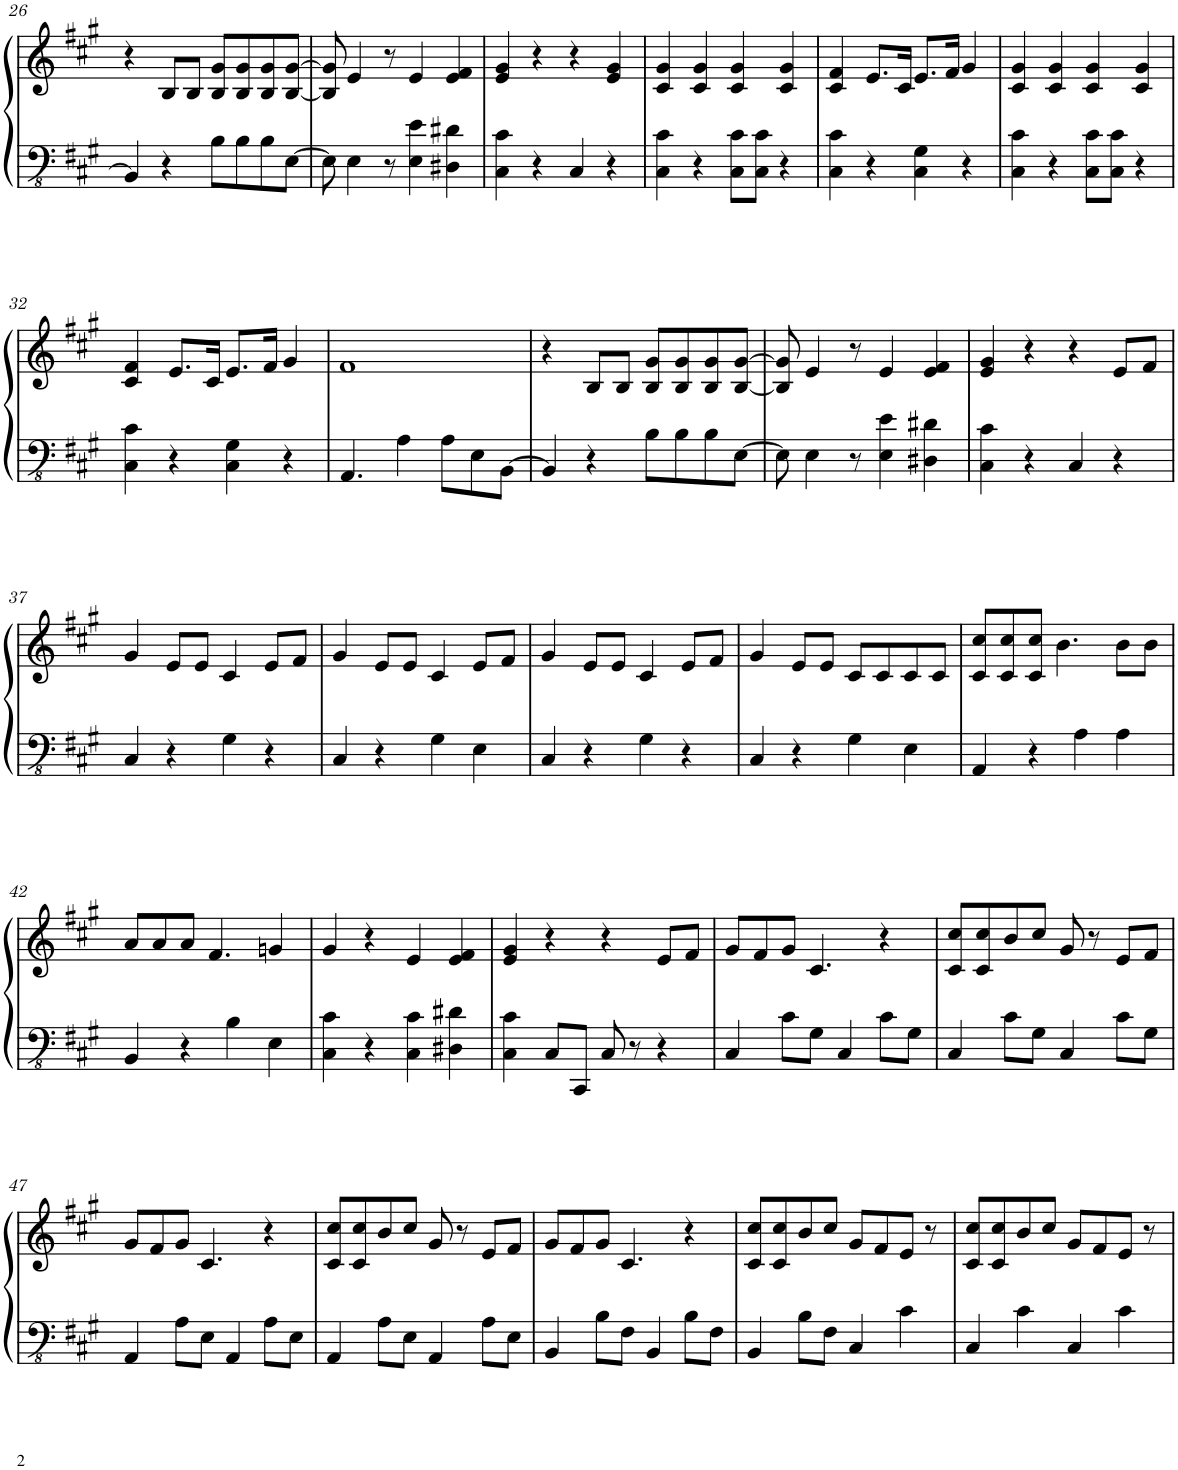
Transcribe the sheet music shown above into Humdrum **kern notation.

**kern	**kern
*part1	*part1
*staff2	*staff1
*I"Piano	*
*I'Pno.	*
!!LO:PB:g=z
*clefFv4	*clefG2
*k[f#c#g#]	*k[f#c#g#]
*M4/4	*M4/4
=26	=26
4BBB/]	4r
4r	8B/L
.	8B/J
8BB\L	8B/ 8g#/L
8BB\	8B/ 8g#/
8BB\	8B/ 8g#/
[8EE\J	[8B/ [8g#/J
=27	=27
8EE\]	8B/] 8g#/]
4EE\	4e/
8r	8r
4EE\ 4E\	4e/
4DD#X\ 4D#X\	4e/ 4f#/
=28	=28
4CC#\ 4C#\	4e/ 4g#/
4r	4r
4CC#/	4r
4r	4e/ 4g#/
=29	=29
4CC#\ 4C#\	4c#/ 4g#/
4r	4c#/ 4g#/
8CC#\ 8C#\L	4c#/ 4g#/
8CC#\ 8C#\J	.
4r	4c#/ 4g#/
=30	=30
4CC#\ 4C#\	4c#/ 4f#/
4r	8.e/L
.	16c#/Jk
4CC#\ 4GG#\	8.e/L
.	16f#/Jk
4r	4g#/
=31	=31
4CC#\ 4C#\	4c#/ 4g#/
4r	4c#/ 4g#/
8CC#\ 8C#\L	4c#/ 4g#/
8CC#\ 8C#\J	.
4r	4c#/ 4g#/
!!LO:LB:g=z
=32	=32
4CC#\ 4C#\	4c#/ 4f#/
4r	8.e/L
.	16c#/Jk
4CC#\ 4GG#\	8.e/L
.	16f#/Jk
4r	4g#/
=33	=33
4.AAA/	1f#
4AA\	.
8AA\L	.
8EE\	.
[8BBB\J	.
=34	=34
4BBB/]	4r
4r	8B/L
.	8B/J
8BB\L	8B/ 8g#/L
8BB\	8B/ 8g#/
8BB\	8B/ 8g#/
[8EE\J	[8B/ [8g#/J
=35	=35
8EE\]	8B/] 8g#/]
4EE\	4e/
8r	8r
4EE\ 4E\	4e/
4DD#X\ 4D#X\	4e/ 4f#/
=36	=36
4CC#\ 4C#\	4e/ 4g#/
4r	4r
4CC#/	4r
4r	8e/L
.	8f#/J
!!LO:LB:g=z
=37	=37
4CC#/	4g#/
4r	8e/L
.	8e/J
4GG#\	4c#/
4r	8e/L
.	8f#/J
=38	=38
4CC#/	4g#/
4r	8e/L
.	8e/J
4GG#\	4c#/
4EE\	8e/L
.	8f#/J
=39	=39
4CC#/	4g#/
4r	8e/L
.	8e/J
4GG#\	4c#/
4r	8e/L
.	8f#/J
=40	=40
4CC#/	4g#/
4r	8e/L
.	8e/J
4GG#\	8c#/L
.	8c#/
4EE\	8c#/
.	8c#/J
=41	=41
4AAA/	8c#/ 8cc#/L
.	8c#/ 8cc#/
4r	8c#/ 8cc#/J
.	4.b\
4AA\	.
4AA\	8b\L
.	8b\J
!!LO:LB:g=z
=42	=42
4BBB/	8a/L
.	8a/
4r	8a/J
.	4.f#/
4BB\	.
4EE\	4gn/
=43	=43
4CC#\ 4C#\	4g#/
4r	4r
4CC#\ 4C#\	4e/
4DD#X\ 4D#X\	4e/ 4f#/
=44	=44
4CC#\ 4C#\	4e/ 4g#/
8CC#/L	4r
8CCC#/J	.
8CC#/	4r
8r	.
4r	8e/L
.	8f#/J
=45	=45
4CC#/	8g#/L
.	8f#/
8C#\L	8g#/J
8GG#\J	4.c#/
4CC#/	.
8C#\L	4r
8GG#\J	.
=46	=46
4CC#/	8c#/ 8cc#/L
.	8c#/ 8cc#/
8C#\L	8b/
8GG#\J	8cc#/J
4CC#/	8g#/
.	8r
8C#\L	8e/L
8GG#\J	8f#/J
!!LO:LB:g=z
=47	=47
4AAA/	8g#/L
.	8f#/
8AA\L	8g#/J
8EE\J	4.c#/
4AAA/	.
8AA\L	4r
8EE\J	.
=48	=48
4AAA/	8c#/ 8cc#/L
.	8c#/ 8cc#/
8AA\L	8b/
8EE\J	8cc#/J
4AAA/	8g#/
.	8r
8AA\L	8e/L
8EE\J	8f#/J
=49	=49
4BBB/	8g#/L
.	8f#/
8BB\L	8g#/J
8FF#\J	4.c#/
4BBB/	.
8BB\L	4r
8FF#\J	.
=50	=50
4BBB/	8c#/ 8cc#/L
.	8c#/ 8cc#/
8BB\L	8b/
8FF#\J	8cc#/J
4CC#/	8g#/L
.	8f#/
4C#\	8e/J
.	8r
=51	=51
4CC#/	8c#/ 8cc#/L
.	8c#/ 8cc#/
4C#\	8b/
.	8cc#/J
4CC#/	8g#/L
.	8f#/
4C#\	8e/J
.	8r
=	=
*-	*-
